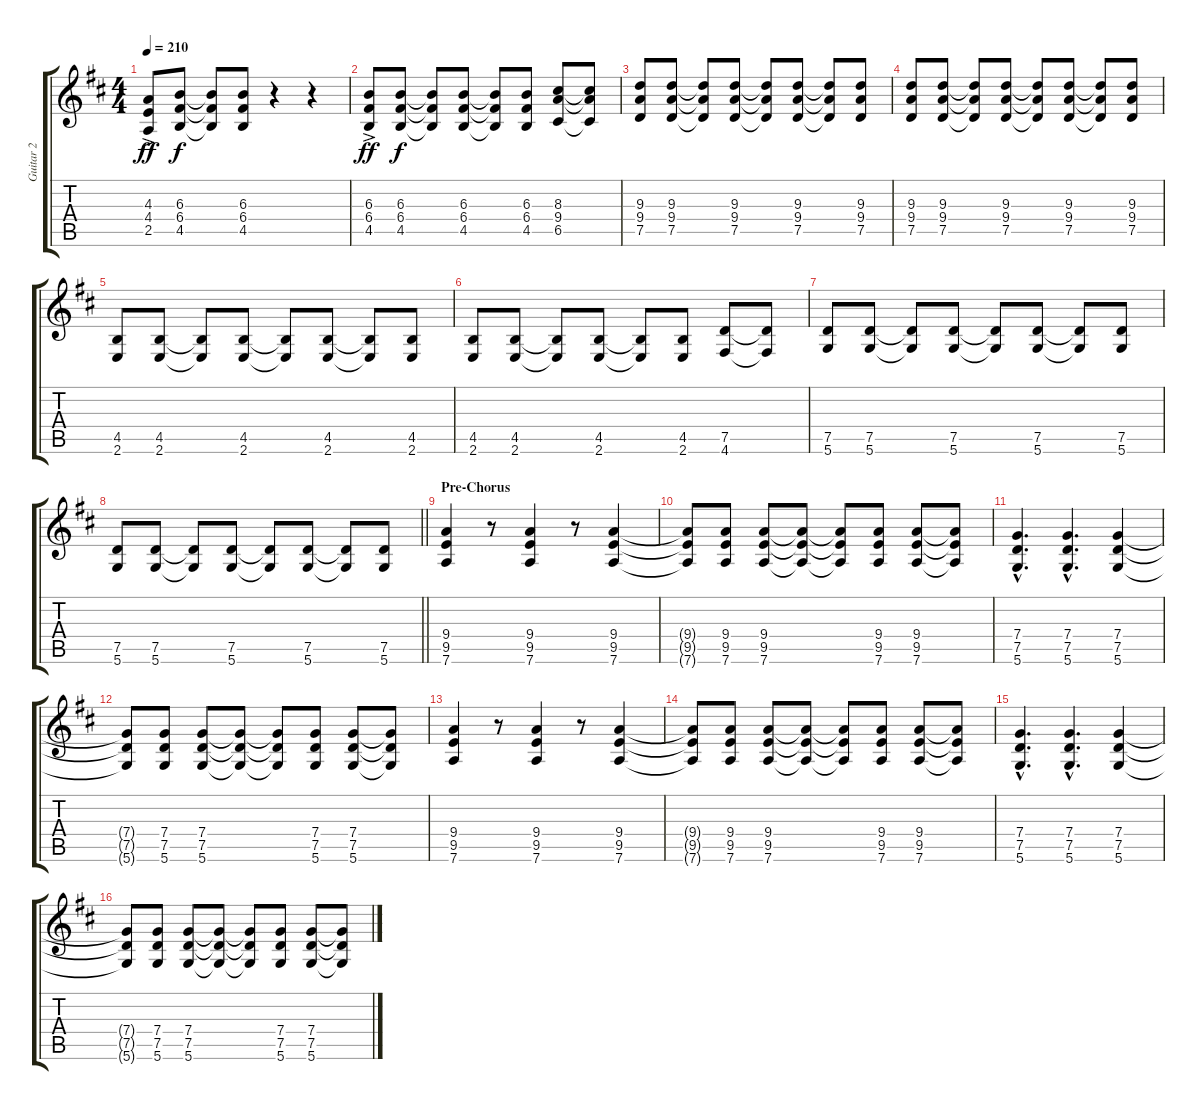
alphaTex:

\track ("Guitar 2" "Guitar 2") {instrument distortionguitar}
\staff {score tabs}
\tuning (D4 A3 F3 C3 G2 D2) {hide}
\ts (4 4)
\tempo 210
\clef g2
\ks d
(4.3 4.4 2.5{ac}).8{dy ff} (6.3 6.4 4.5).8{dy f} (6.3{t} 6.4{t} 4.5{t}).8 (6.3 6.4 4.5).8 r.4 r.4 |
(6.3 6.4 4.5{ac}).8{dy ff} (6.3 6.4 4.5).8{dy f} (6.3{t} 6.4{t} 4.5{t}).8 (6.3 6.4 4.5).8 (6.3{t} 6.4{t} 4.5{t}).8 (6.3 6.4 4.5).8 (8.3 9.4 6.5).8 (8.3{t} 9.4{t} 6.5{t}).8 |
(9.3 9.4 7.5).8 (9.3 9.4 7.5).8 (9.3{t} 9.4{t} 7.5{t}).8 (9.3 9.4 7.5).8 (9.3{t} 9.4{t} 7.5{t}).8 (9.3 9.4 7.5).8 (9.3{t} 9.4{t} 7.5{t}).8 (9.3 9.4 7.5).8 |
(9.3 9.4 7.5).8 (9.3 9.4 7.5).8 (9.3{t} 9.4{t} 7.5{t}).8 (9.3 9.4 7.5).8 (9.3{t} 9.4{t} 7.5{t}).8 (9.3 9.4 7.5).8 (9.3{t} 9.4{t} 7.5{t}).8 (9.3 9.4 7.5).8 |
(4.5 2.6).8 (4.5 2.6).8 (4.5{t} 2.6{t}).8 (4.5 2.6).8 (4.5{t} 2.6{t}).8 (4.5 2.6).8 (4.5{t} 2.6{t}).8 (4.5 2.6).8 |
(4.5 2.6).8 (4.5 2.6).8 (4.5{t} 2.6{t}).8 (4.5 2.6).8 (4.5{t} 2.6{t}).8 (4.5 2.6).8 (7.5 4.6).8 (7.5{t} 4.6{t}).8 |
(7.5 5.6).8 (7.5 5.6).8 (7.5{t} 5.6{t}).8 (7.5 5.6).8 (7.5{t} 5.6{t}).8 (7.5 5.6).8 (7.5{t} 5.6{t}).8 (7.5 5.6).8 |
\barLineRight lightlight
(7.5 5.6).8 (7.5 5.6).8 (7.5{t} 5.6{t}).8 (7.5 5.6).8 (7.5{t} 5.6{t}).8 (7.5 5.6).8 (7.5{t} 5.6{t}).8 (7.5 5.6).8 |
\section ("" "Pre-Chorus")
(9.4 9.5 7.6).4 r.8 (9.4 9.5 7.6).4 r.8 (9.4 9.5 7.6).4 |
(9.4{t} 9.5{t} 7.6{t}).8 (9.4 9.5 7.6).8 (9.4 9.5 7.6).8 (9.4{t} 9.5{t} 7.6{t}).8 (9.4{t} 9.5{t} 7.6{t}).8 (9.4 9.5 7.6).8 (9.4 9.5 7.6).8 (9.4{t} 9.5{t} 7.6{t}).8 |
(7.4{hac} 7.5{hac} 5.6{hac}).4{d} (7.4{hac} 7.5{hac} 5.6{hac}).4{d} (7.4 7.5 5.6).4 |
(7.4{t} 7.5{t} 5.6{t}).8 (7.4 7.5 5.6).8 (7.4 7.5 5.6).8 (7.4{t} 7.5{t} 5.6{t}).8 (7.4{t} 7.5{t} 5.6{t}).8 (7.4 7.5 5.6).8 (7.4 7.5 5.6).8 (7.4{t} 7.5{t} 5.6{t}).8 |
(9.4 9.5 7.6).4 r.8 (9.4 9.5 7.6).4 r.8 (9.4 9.5 7.6).4 |
(9.4{t} 9.5{t} 7.6{t}).8 (9.4 9.5 7.6).8 (9.4 9.5 7.6).8 (9.4{t} 9.5{t} 7.6{t}).8 (9.4{t} 9.5{t} 7.6{t}).8 (9.4 9.5 7.6).8 (9.4 9.5 7.6).8 (9.4{t} 9.5{t} 7.6{t}).8 |
(7.4{hac} 7.5{hac} 5.6{hac}).4{d} (7.4{hac} 7.5{hac} 5.6{hac}).4{d} (7.4 7.5 5.6).4 |
(7.4{t} 7.5{t} 5.6{t}).8 (7.4 7.5 5.6).8 (7.4 7.5 5.6).8 (7.4{t} 7.5{t} 5.6{t}).8 (7.4{t} 7.5{t} 5.6{t}).8 (7.4 7.5 5.6).8 (7.4 7.5 5.6).8 (7.4{t} 7.5{t} 5.6{t}).8
